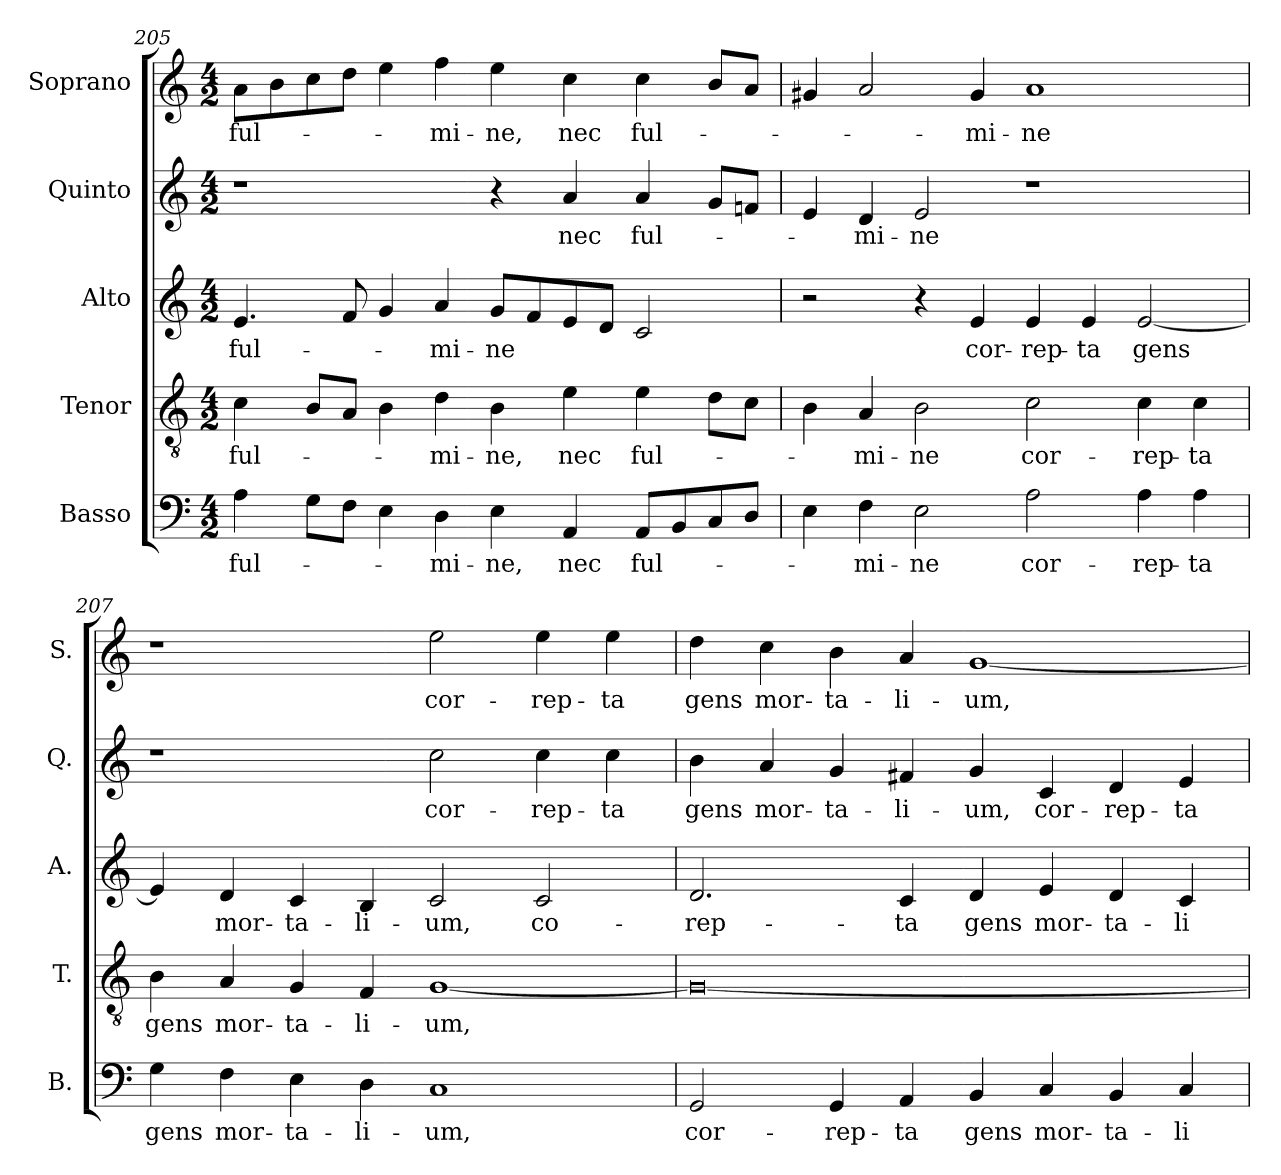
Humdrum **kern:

**kern	**text	**kern	**text	**kern	**text	**kern	**text	**kern	**text
*part5	*part5	*part4	*part4	*part3	*part3	*part2	*part2	*part1	*part1
*staff5	*staff5	*staff4	*staff4	*staff3	*staff3	*staff2	*staff2	*staff1	*staff1
*I"Basso	*	*I"Tenor	*	*I"Alto	*	*I"Quinto	*	*I"Soprano	*
*I'B.	*	*I'T.	*	*I'A.	*	*I'Q.	*	*I'S.	*
!!LO:PB:g=z
*clefF4	*	*clefGv2	*	*clefG2	*	*clefG2	*	*clefG2	*
*	*	*ITrd7c12	*	*	*	*	*	*	*
*k[]	*	*k[]	*	*k[]	*	*k[]	*	*k[]	*
*C:	*	*C:	*	*C:	*	*C:	*	*C:	*
*M4/2	*	*M4/2	*	*M4/2	*	*M4/2	*	*M4/2	*
=205	=205	=205	=205	=205	=205	=205	=205	=205	=205
!	!LO:LY:b:color=#000000	!	!	!	!	!	!	!	!
!	!	!	!LO:LY:b:color=#000000	!	!	!	!	!	!
!	!	!	!	!	!LO:LY:b:color=#000000	!	!	!	!
!	!	!	!	!	!	!	!	!	!LO:LY:b:color=#000000
4Ai\	ful-	4Ci\	ful-	4.ei/	ful-	1r	.	8ai\L	ful-
.	.	.	.	.	.	.	.	8bi\	.
8Gi\L	.	8BBi/L	.	.	.	.	.	8cci\	.
8Fi\J	.	8AAi/J	.	8fi/	.	.	.	8ddi\J	.
4Ei\	.	4BBi\	.	4gi/	.	.	.	4eei\	.
!	!LO:LY:b:color=#000000	!	!	!	!	!	!	!	!
!	!	!	!LO:LY:b:color=#000000	!	!	!	!	!	!
!	!	!	!	!	!LO:LY:b:color=#000000	!	!	!	!
!	!	!	!	!	!	!	!	!	!LO:LY:b:color=#000000
4Di\	-mi-	4Di\	-mi-	4ai/	-mi-	.	.	4ffi\	-mi-
!	!LO:LY:b:color=#000000	!	!	!	!	!	!	!	!
!	!	!	!LO:LY:b:color=#000000	!	!	!	!	!	!
!	!	!	!	!	!LO:LY:b:color=#000000	!	!	!	!
!	!	!	!	!	!	!	!	!	!LO:LY:b:color=#000000
4Ei\	-ne,	4BBi\	-ne,	8gi/L	-ne	4r	.	4eei\	-ne,
.	.	.	.	8fi/	.	.	.	.	.
!	!LO:LY:b:color=#000000	!	!	!	!	!	!	!	!
!	!	!	!LO:LY:b:color=#000000	!	!	!	!	!	!
!	!	!	!	!	!	!	!LO:LY:b:color=#000000	!	!
!	!	!	!	!	!	!	!	!	!LO:LY:b:color=#000000
4AAi/	nec	4Ei\	nec	8ei/	.	4ai/	nec	4cci\	nec
.	.	.	.	8di/J	.	.	.	.	.
!	!LO:LY:b:color=#000000	!	!	!	!	!	!	!	!
!	!	!	!LO:LY:b:color=#000000	!	!	!	!	!	!
!	!	!	!	!	!	!	!LO:LY:b:color=#000000	!	!
!	!	!	!	!	!	!	!	!	!LO:LY:b:color=#000000
8AAi/L	ful-	4Ei\	ful-	2ci/	.	4ai/	ful-	4cci\	ful-
8BBi/	.	.	.	.	.	.	.	.	.
8Ci/	.	8Di\L	.	.	.	8gi/L	.	8bi/L	.
8Di/J	.	8Ci\J	.	.	.	8fni/J	.	8ai/J	.
=206	=206	=206	=206	=206	=206	=206	=206	=206	=206
4Ei\	.	4BBi\	.	2r	.	4ei/	.	4g#Xi/	.
!	!LO:LY:b:color=#000000	!	!	!	!	!	!	!	!
!	!	!	!LO:LY:b:color=#000000	!	!	!	!	!	!
!	!	!	!	!	!	!	!LO:LY:b:color=#000000	!	!
4Fi\	-mi-	4AAi/	-mi-	.	.	4di/	-mi-	2ai/	.
!	!LO:LY:b:color=#000000	!	!	!	!	!	!	!	!
!	!	!	!LO:LY:b:color=#000000	!	!	!	!	!	!
!	!	!	!	!	!	!	!LO:LY:b:color=#000000	!	!
2Ei\	-ne	2BBi\	-ne	4r	.	2ei/	-ne	.	.
!	!	!	!	!	!LO:LY:b:color=#000000	!	!	!	!
!	!	!	!	!	!	!	!	!	!LO:LY:b:color=#000000
.	.	.	.	4ei/	cor-	.	.	4g#i/	-mi-
!	!LO:LY:b:color=#000000	!	!	!	!	!	!	!	!
!	!	!	!LO:LY:b:color=#000000	!	!	!	!	!	!
!	!	!	!	!	!LO:LY:b:color=#000000	!	!	!	!
!	!	!	!	!	!	!	!	!	!LO:LY:b:color=#000000
2Ai\	cor-	2Ci\	cor-	4ei/	-rep-	1r	.	1ai	-ne
!	!	!	!	!	!LO:LY:b:color=#000000	!	!	!	!
.	.	.	.	4ei/	-ta	.	.	.	.
!	!LO:LY:b:color=#000000	!	!	!	!	!	!	!	!
!	!	!	!LO:LY:b:color=#000000	!	!	!	!	!	!
!	!	!	!	!	!LO:LY:b:color=#000000	!	!	!	!
4Ai\	-rep-	4Ci\	-rep-	[2ei/	gens	.	.	.	.
!	!LO:LY:b:color=#000000	!	!	!	!	!	!	!	!
!	!	!	!LO:LY:b:color=#000000	!	!	!	!	!	!
4Ai\	-ta	4Ci\	-ta	.	.	.	.	.	.
=207	=207	=207	=207	=207	=207	=207	=207	=207	=207
!	!LO:LY:b:color=#000000	!	!	!	!	!	!	!	!
!	!	!	!LO:LY:b:color=#000000	!	!	!	!	!	!
4Gi\	gens	4BBi\	gens	4ei/]	.	1r	.	1r	.
!	!LO:LY:b:color=#000000	!	!	!	!	!	!	!	!
!	!	!	!LO:LY:b:color=#000000	!	!	!	!	!	!
!	!	!	!	!	!LO:LY:b:color=#000000	!	!	!	!
4Fi\	mor-	4AAi/	mor-	4di/	mor-	.	.	.	.
!	!LO:LY:b:color=#000000	!	!	!	!	!	!	!	!
!	!	!	!LO:LY:b:color=#000000	!	!	!	!	!	!
!	!	!	!	!	!LO:LY:b:color=#000000	!	!	!	!
4Ei\	-ta-	4GGi/	-ta-	4ci/	-ta-	.	.	.	.
!	!LO:LY:b:color=#000000	!	!	!	!	!	!	!	!
!	!	!	!LO:LY:b:color=#000000	!	!	!	!	!	!
!	!	!	!	!	!LO:LY:b:color=#000000	!	!	!	!
4Di\	-li-	4FFi/	-li-	4Bi/	-li-	.	.	.	.
!	!LO:LY:b:color=#000000	!	!	!	!	!	!	!	!
!	!	!	!LO:LY:b:color=#000000	!	!	!	!	!	!
!	!	!	!	!	!LO:LY:b:color=#000000	!	!	!	!
!	!	!	!	!	!	!	!LO:LY:b:color=#000000	!	!
!	!	!	!	!	!	!	!	!	!LO:LY:b:color=#000000
1Ci	-um,	[1GGi	-um,	2ci/	-um,	2cci\	cor-	2eei\	cor-
!	!	!	!	!	!LO:LY:b:color=#000000	!	!	!	!
!	!	!	!	!	!	!	!LO:LY:b:color=#000000	!	!
!	!	!	!	!	!	!	!	!	!LO:LY:b:color=#000000
.	.	.	.	2ci/	co-	4cci\	-rep-	4eei\	-rep-
!	!	!	!	!	!	!	!LO:LY:b:color=#000000	!	!
!	!	!	!	!	!	!	!	!	!LO:LY:b:color=#000000
.	.	.	.	.	.	4cci\	-ta	4eei\	-ta
=208	=208	=208	=208	=208	=208	=208	=208	=208	=208
!	!LO:LY:b:color=#000000	!	!	!	!	!	!	!	!
!	!	!	!	!	!LO:LY:b:color=#000000	!	!	!	!
!	!	!	!	!	!	!	!LO:LY:b:color=#000000	!	!
!	!	!	!	!	!	!	!	!	!LO:LY:b:color=#000000
2GGi/	cor-	0GGi_	.	2.di/	-rep-	4bi\	gens	4ddi\	gens
!	!	!	!	!	!	!	!LO:LY:b:color=#000000	!	!
!	!	!	!	!	!	!	!	!	!LO:LY:b:color=#000000
.	.	.	.	.	.	4ai/	mor-	4cci\	mor-
!	!LO:LY:b:color=#000000	!	!	!	!	!	!	!	!
!	!	!	!	!	!	!	!LO:LY:b:color=#000000	!	!
!	!	!	!	!	!	!	!	!	!LO:LY:b:color=#000000
4GGi/	-rep-	.	.	.	.	4gi/	-ta-	4bi\	-ta-
!	!LO:LY:b:color=#000000	!	!	!	!	!	!	!	!
!	!	!	!	!	!LO:LY:b:color=#000000	!	!	!	!
!	!	!	!	!	!	!	!LO:LY:b:color=#000000	!	!
!	!	!	!	!	!	!	!	!	!LO:LY:b:color=#000000
4AAi/	-ta	.	.	4ci/	-ta	4f#Xi/	-li-	4ai/	-li-
!	!LO:LY:b:color=#000000	!	!	!	!	!	!	!	!
!	!	!	!	!	!LO:LY:b:color=#000000	!	!	!	!
!	!	!	!	!	!	!	!LO:LY:b:color=#000000	!	!
!	!	!	!	!	!	!	!	!	!LO:LY:b:color=#000000
4BBi/	gens	.	.	4di/	gens	4gi/	-um,	[1gi	-um,
!	!LO:LY:b:color=#000000	!	!	!	!	!	!	!	!
!	!	!	!	!	!LO:LY:b:color=#000000	!	!	!	!
!	!	!	!	!	!	!	!LO:LY:b:color=#000000	!	!
4Ci/	mor-	.	.	4ei/	mor-	4ci/	cor-	.	.
!	!LO:LY:b:color=#000000	!	!	!	!	!	!	!	!
!	!	!	!	!	!LO:LY:b:color=#000000	!	!	!	!
!	!	!	!	!	!	!	!LO:LY:b:color=#000000	!	!
4BBi/	-ta-	.	.	4di/	-ta-	4di/	-rep-	.	.
!	!LO:LY:b:color=#000000	!	!	!	!	!	!	!	!
!	!	!	!	!	!LO:LY:b:color=#000000	!	!	!	!
!	!	!	!	!	!	!	!LO:LY:b:color=#000000	!	!
4Ci/	-li-	.	.	4ci/	-li-	4ei/	-ta	.	.
=	=	=	=	=	=	=	=	=	=
*-	*-	*-	*-	*-	*-	*-	*-	*-	*-
